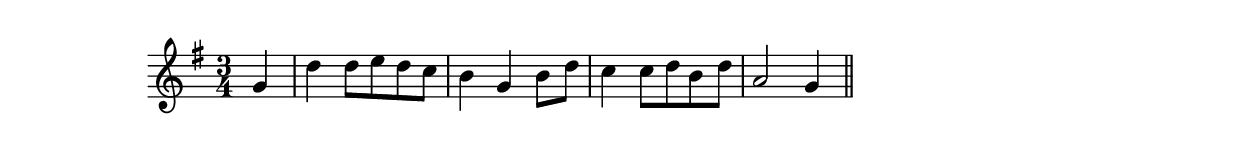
\version "2.14.0"
%{\header {
  title = "folk song"
  composer = "anonymous"
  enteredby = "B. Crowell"
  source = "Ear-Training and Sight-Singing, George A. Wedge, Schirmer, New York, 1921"
}%}
\score{{\key g \major
\time 3/4
%{\tempo 4=110
%}\relative g' {
  \partial 4
  g4 | d'4 d8 e d c | b4 g b8 d | c4 c8 d b d | a2 g4
  \bar "||"
}

}}